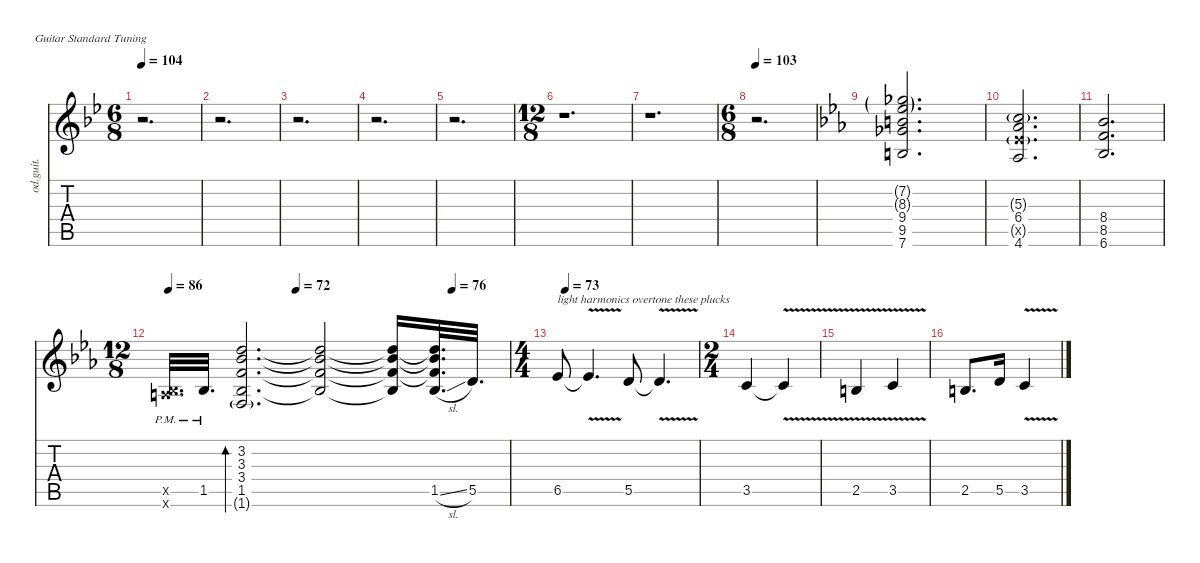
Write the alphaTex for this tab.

\defaultSystemsLayout 4
\hideDynamics
\bracketExtendMode nobrackets
\otherSystemsTrackNameOrientation horizontal
\track ("Gtr 3" "od.guit.") {instrument overdrivenguitar}
\staff {score tabs}
\tuning (E4 B3 G3 D3 A2 E2)
\ts (6 8)
\tempo 104
\clef g2
\ks bb
r.2{d dy p beam Down} |
r.2{d beam Down} |
r.2{d beam Down} |
r.2{d beam Down} |
r.2{d beam Down} |
\ts (12 8)
\beaming (8 3 3 3 3)
r.1{d beam Down} |
r.1{d beam Down} |
\ts (6 8)
\beaming (8 3 3)
\tempo 103
r.2{d beam Down} |
\ks eb
(7.2{g acc b} 8.3{g acc b} 9.4{acc forcenatural} 9.5{acc b} 7.6{acc forcenatural}).2{d dy mf beam Up} |
(5.3{g acc forcenatural} 6.4{acc b} 6.5{g x acc b} 4.6{acc b}).2{d beam Up} |
(8.4{acc b} 8.5{acc forcenatural} 6.6{acc b}).2{d beam Up} |
\ts (12 8)
\beaming (8 3 3 3 3)
\tempo 86
\tempo (72 0.375)
\tempo (76 0.833333)
(0.5{x acc forcenatural} 6.6{pm x acc b}).32{d dy mp beam Up} 1.5{pm acc b}.32{d dy mf beam Up} (3.2{acc forcenatural} 3.3{acc b} 3.4{acc forcenatural} 1.5{acc b} 1.6{g acc forcenatural}).2{d bd 120 dy mp beam Up} (3.2{t acc forcenatural} 3.3{t acc b} 3.4{t acc forcenatural} 1.5{t acc b}).2{dy f beam Up} (3.2{t acc forcenatural} 3.3{t acc b} 3.4{t acc forcenatural} 1.5{t acc b}).16{beam Up} (3.2{t acc forcenatural} 3.3{t acc b} 3.4{t acc forcenatural} 1.5{sl acc b}).32{d beam Up} 5.5{acc forcenatural}.32{d dy mf beam Up} |
\ts (4 4)
\beaming (8 2 2 2 2)
\tempo (73 0.0625)
6.5{acc b}.8{txt "light harmonics overtone these plucks" beam Up} 6.5{v t acc b}.4{d beam Up} 5.5{acc forcenatural}.8{beam Up} 5.5{v t acc forcenatural}.4{d beam Up} |
\ts (2 4)
\beaming (8 2 2)
3.5{acc forcenatural}.4{beam Up} 3.5{v t acc forcenatural}.4{beam Up} |
2.5{v acc forcenatural}.4{beam Up} 3.5{v acc forcenatural}.4{beam Up} |
2.5{acc forcenatural}.8{d beam Up} 5.5{acc forcenatural}.16{beam Up} 3.5{v acc forcenatural}.4{beam Up}
